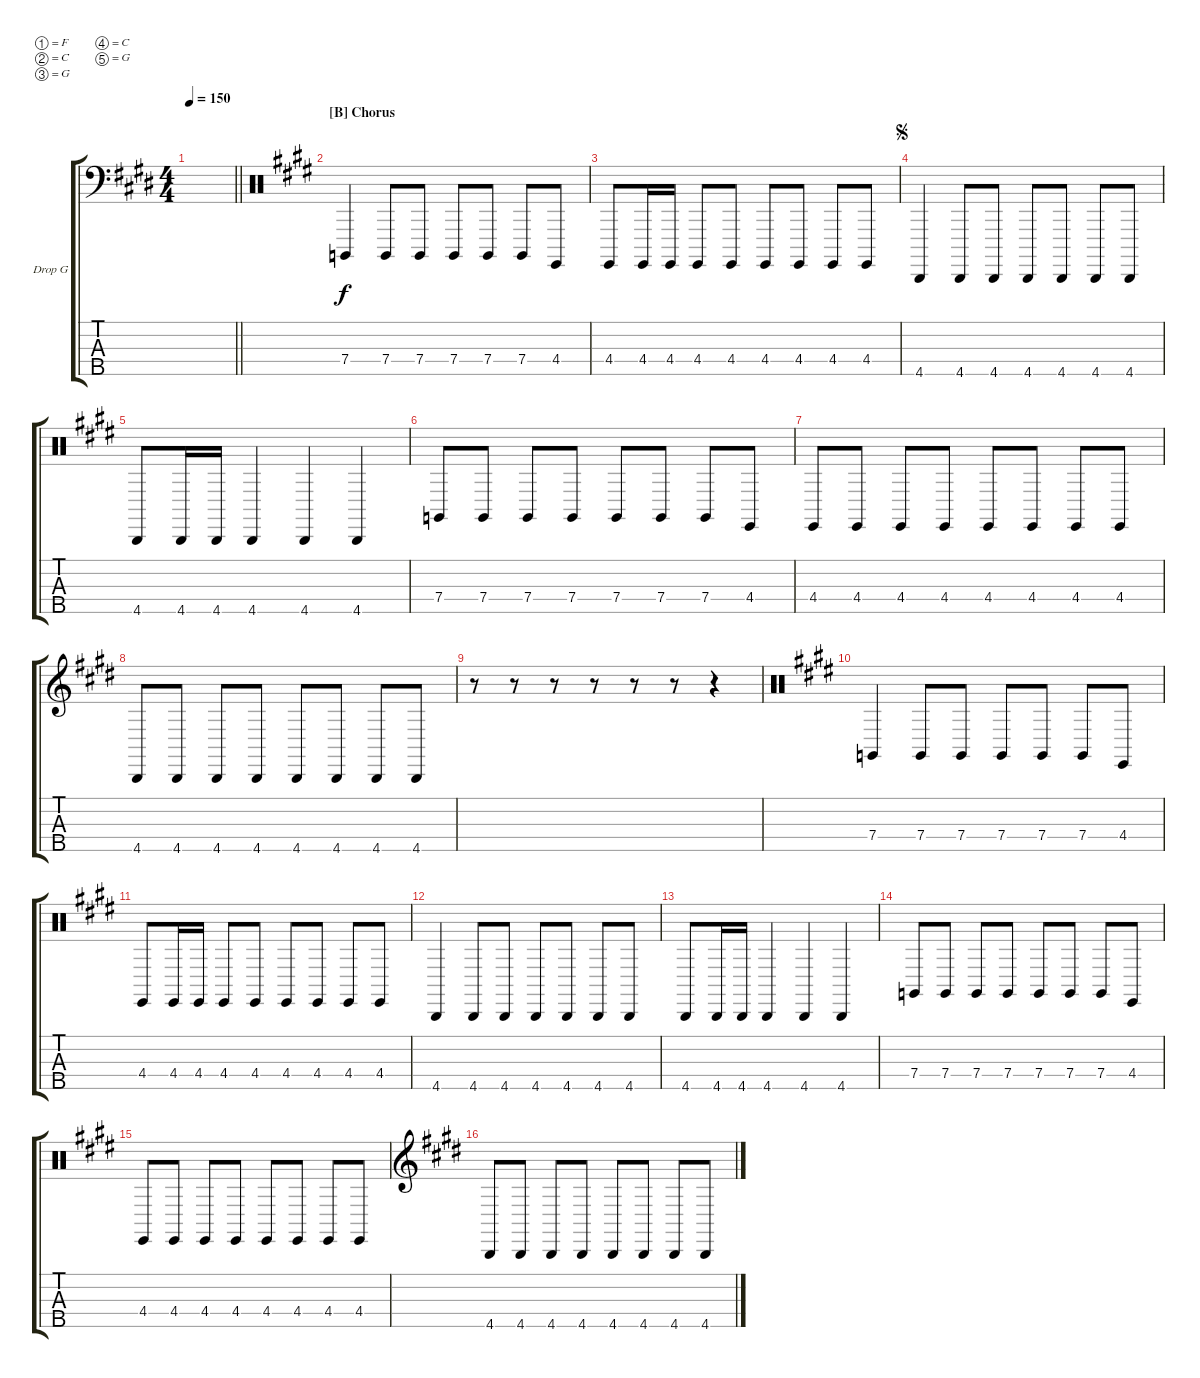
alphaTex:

\bracketExtendMode groupsimilarinstruments
\firstSystemTrackNameOrientation horizontal
\otherSystemsTrackNameOrientation horizontal
\track ("Bass" "Drop G") {instrument electricbassfinger}
\staff {score tabs}
\tuning (F2 C2 G1 C1 G0)
\ts (4 4)
\tempo 150
\clef f4
\barLineRight lightlight
\ks e
|
\section ("B" "Chorus")
\clef neutral
7.4.4 7.4.8 7.4.8 7.4.8 7.4.8 7.4.8 4.4.8 |
4.4.8 4.4.16 4.4.16 4.4.8 4.4.8 4.4.8 4.4.8 4.4.8 4.4.8 |
\jump segno
4.5.4 4.5.8 4.5.8 4.5.8 4.5.8 4.5.8 4.5.8 |
4.5.8 4.5.16 4.5.16 4.5.4 4.5.4 4.5.4 |
7.4.8 7.4.8 7.4.8 7.4.8 7.4.8 7.4.8 7.4.8 4.4.8 |
4.4.8 4.4.8 4.4.8 4.4.8 4.4.8 4.4.8 4.4.8 4.4.8 |
\clef g2
4.5.8 4.5.8 4.5.8 4.5.8 4.5.8 4.5.8 4.5.8 4.5.8 |
r.8 r.8 r.8 r.8 r.8 r.8 r.4 |
\clef neutral
7.4.4 7.4.8 7.4.8 7.4.8 7.4.8 7.4.8 4.4.8 |
4.4.8 4.4.16 4.4.16 4.4.8 4.4.8 4.4.8 4.4.8 4.4.8 4.4.8 |
4.5.4 4.5.8 4.5.8 4.5.8 4.5.8 4.5.8 4.5.8 |
4.5.8 4.5.16 4.5.16 4.5.4 4.5.4 4.5.4 |
7.4.8 7.4.8 7.4.8 7.4.8 7.4.8 7.4.8 7.4.8 4.4.8 |
4.4.8 4.4.8 4.4.8 4.4.8 4.4.8 4.4.8 4.4.8 4.4.8 |
\clef g2
4.5.8 4.5.8 4.5.8 4.5.8 4.5.8 4.5.8 4.5.8 4.5.8
